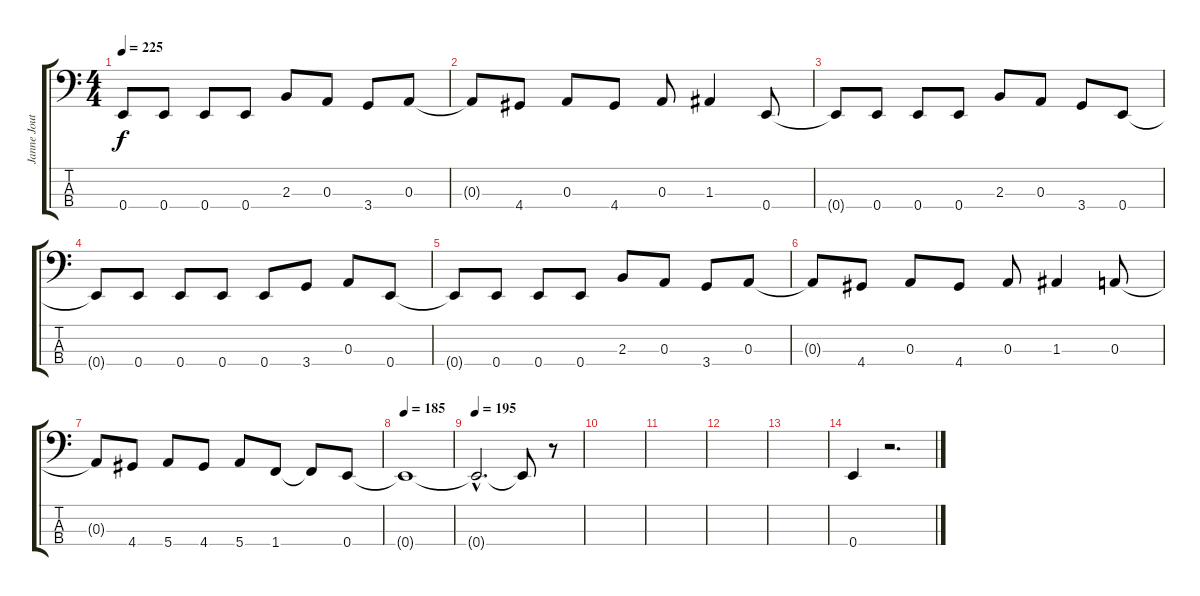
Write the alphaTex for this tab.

\track ("Janne Joutsenniemi" "Janne Jout") {instrument electricbassfinger}
\staff {score tabs}
\tuning (G2 D2 A1 E1) {hide}
\ts (4 4)
\tempo 225
\clef f4
\ks c
0.4{t}.8{dy f} 0.4.8 0.4.8 0.4.8 2.3.8 0.3.8 3.4.8 0.3.8 |
0.3{t}.8 4.4.8 0.3.8 4.4.8 0.3.8 1.3.4 0.4.8 |
0.4{t}.8 0.4.8 0.4.8 0.4.8 2.3.8 0.3.8 3.4.8 0.4.8 |
0.4{t}.8 0.4.8 0.4.8 0.4.8 0.4.8 3.4.8 0.3.8 0.4.8 |
0.4{t}.8 0.4.8 0.4.8 0.4.8 2.3.8 0.3.8 3.4.8 0.3.8 |
0.3{t}.8 4.4.8 0.3.8 4.4.8 0.3.8 1.3.4 0.3.8 |
0.3{t}.8 4.4.8 5.4.8 4.4.8 5.4.8 1.4.8 1.4{t}.8 0.4.8 |
\tempo 185
0.4{t}.1 |
\tempo 195
0.4{hac t}.2{d} 0.4{t}.8 r.8 |
|
|
|
|
0.4.4 r.2{d}
